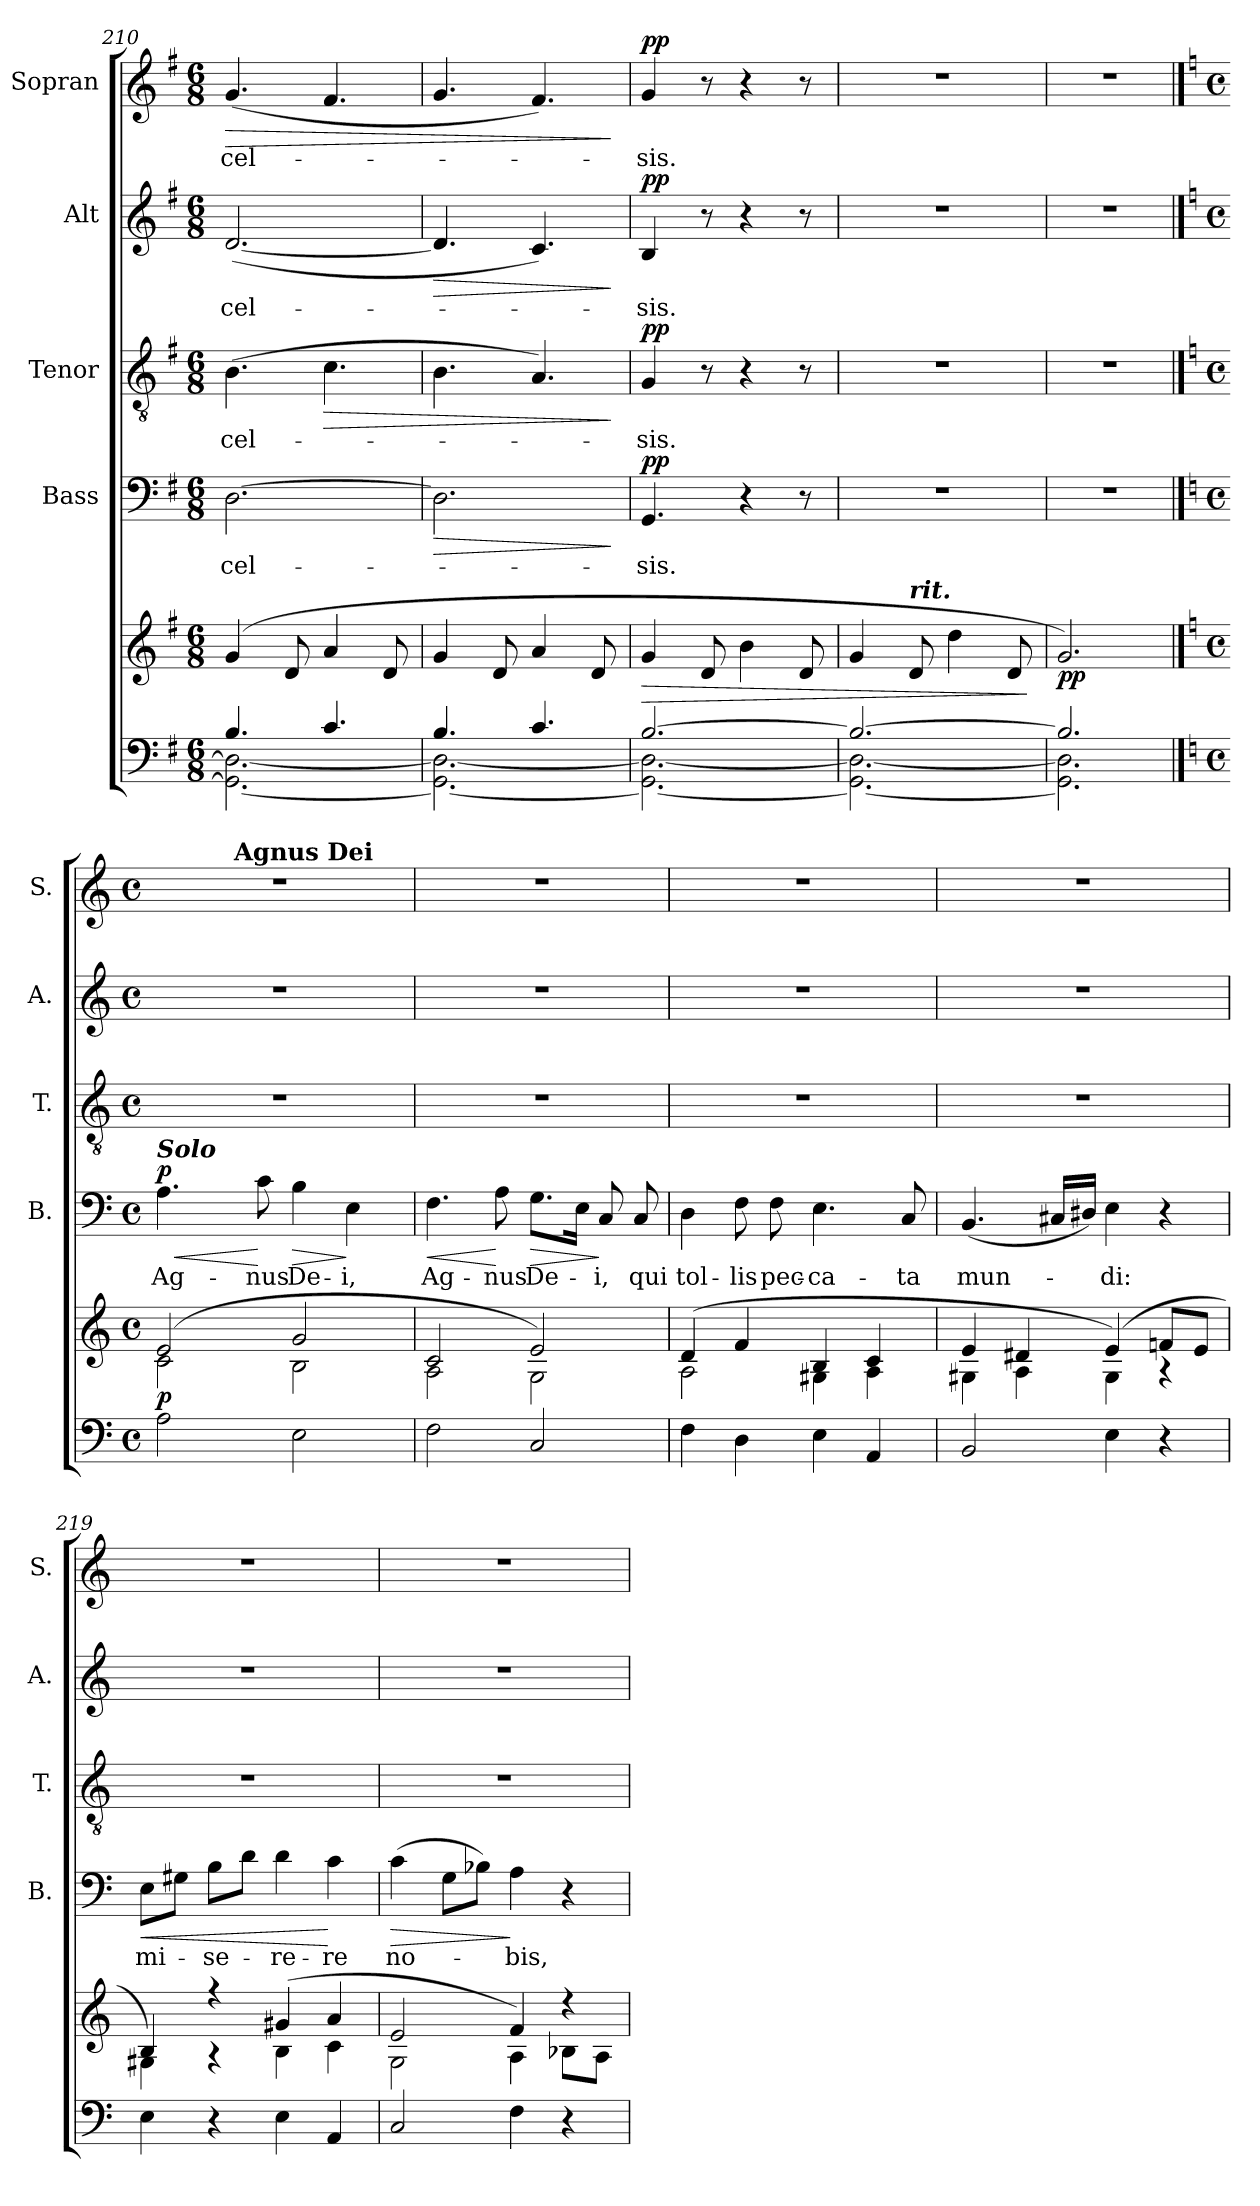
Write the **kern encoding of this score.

**kern	**kern	**dynam	**kern	**text	**dynam	**kern	**text	**dynam	**kern	**text	**dynam	**kern	**text	**dynam
*part5	*part5	*part5	*part4	*part4	*part4	*part3	*part3	*part3	*part2	*part2	*part2	*part1	*part1	*part1
*staff6	*staff5	*staff5/6	*staff4	*staff4	*staff4	*staff3	*staff3	*staff3	*staff2	*staff2	*staff2	*staff1	*staff1	*staff1
*	*	*	*I"Bass	*	*	*I"Tenor	*	*	*I"Alt	*	*	*I"Sopran	*	*
*	*	*	*I'B.	*	*	*I'T.	*	*	*I'A.	*	*	*I'S.	*	*
*clefF4	*clefG2	*	*clefF4	*	*	*clefGv2	*	*	*clefG2	*	*	*clefG2	*	*
*k[f#]	*k[f#]	*	*k[f#]	*	*	*k[f#]	*	*	*k[f#]	*	*	*k[f#]	*	*
*G:	*G:	*	*G:	*	*	*G:	*	*	*G:	*	*	*G:	*	*
*M6/8	*M6/8	*	*M6/8	*	*	*M6/8	*	*	*M6/8	*	*	*M6/8	*	*
=210	=210	=210	=210	=210	=210	=210	=210	=210	=210	=210	=210	=210	=210	=210
*^	*	*	*	*	*	*	*	*	*	*	*	*	*	*
!	!	!	!	!	!LO:LY:b	!	!	!LO:LY:b	!	!	!LO:LY:b	!	!	!LO:LY:b	!LO:HP:b
4.B/	2.GG\_ 2.D\_	(4g/	.	[2.D\	-cel-	.	(>4.B\	-cel-	.	(<[2.d/	-cel-	.	(<4.g/	-cel-	>
.	.	8d/	.	.	.	.	.	.	.	.	.	.	.	.	.
!	!	!	!	!	!	!	!	!	!LO:HP:b	!	!	!	!	!	!
4.c/	.	4a/	.	.	.	.	4.c\	.	>	.	.	.	4.f#/	.	.
.	.	8d/	.	.	.	.	.	.	.	.	.	.	.	.	.
=211	=211	=211	=211	=211	=211	=211	=211	=211	=211	=211	=211	=211	=211	=211	=211
!	!	!	!	!	!	!LO:HP:b	!	!	!	!	!	!LO:HP:b	!	!	!
4.B/	2.GG\_ 2.D\_	4g/	.	2.D\]	.	>	4.B\	.	.	4.d/]	.	>	4.g/	.	.
.	.	8d/	.	.	.	.	.	.	.	.	.	.	.	.	.
4.c/	.	4a/	.	.	.	.	4.A/)	.	.	4.c/)	.	.	4.f#/)	.	.
.	.	8d/	.	.	.	.	.	.	.	.	.	.	.	.	.
*v	*v	*	*	*	*	*	*	*	*	*	*	*	*	*	*
.	.	.	.	.	]	.	.	]	.	.	]	.	.	]
!!LO:PB:g=z
=212	=212	=212	=212	=212	=212	=212	=212	=212	=212	=212	=212	=212	=212	=212
*^	*	*	*	*	*	*	*	*	*	*	*	*	*	*
!	!	!	!LO:HP:b	!	!LO:LY:b	!LO:DY:a	!	!LO:LY:b	!LO:DY:a	!	!LO:LY:b	!LO:DY:a	!	!LO:LY:b	!LO:DY:a
[>2.B/	2.GG\_ 2.D\_	4g/	>	4.GG/	-sis.	pp	4G/	-sis.	pp	4B/	-sis.	pp	4g/	-sis.	pp
.	.	8d/	.	.	.	.	8r	.	.	8r	.	.	8r	.	.
.	.	4b\	.	4r	.	.	4r	.	.	4r	.	.	4r	.	.
.	.	8d/	.	8r	.	.	8r	.	.	8r	.	.	8r	.	.
=213	=213	=213	=213	=213	=213	=213	=213	=213	=213	=213	=213	=213	=213	=213	=213
2.B/_	2.GG\_ 2.D\_	4g/	.	2.r	.	.	2.r	.	.	2.r	.	.	2.r	.	.
!	!	!LO:TX:a:Bi:t=rit.	!	!	!	!	!	!	!	!	!	!	!	!	!
.	.	8d/	.	.	.	.	.	.	.	.	.	.	.	.	.
.	.	4dd\	.	.	.	.	.	.	.	.	.	.	.	.	.
.	.	8d/	.	.	.	.	.	.	.	.	.	.	.	.	.
*v	*v	*	*	*	*	*	*	*	*	*	*	*	*	*	*
.	.	]	.	.	.	.	.	.	.	.	.	.	.	.
=214	=214	=214	=214	=214	=214	=214	=214	=214	=214	=214	=214	=214	=214	=214
*^	*	*	*	*	*	*	*	*	*	*	*	*	*	*
!	!	!	!LO:DY:b	!	!	!	!	!	!	!	!	!	!	!	!
2.B/]	2.GG\] 2.D\]	2.g/)	pp	2.r	.	.	2.r	.	.	2.r	.	.	2.r	.	.
*v	*v	*	*	*	*	*	*	*	*	*	*	*	*	*	*
==215	==215	==215	==215	==215	==215	==215	==215	==215	==215	==215	==215	==215	==215	==215
*k[]	*k[]	*	*k[]	*	*	*k[]	*	*	*k[]	*	*	*k[]	*	*
*C:	*C:	*	*C:	*	*	*C:	*	*	*C:	*	*	*C:	*	*
*M4/4	*M4/4	*	*M4/4	*	*	*M4/4	*	*	*M4/4	*	*	*M4/4	*	*
*met(c)	*met(c)	*	*met(c)	*	*	*met(c)	*	*	*met(c)	*	*	*met(c)	*	*
*^	*^	*	*	*	*	*	*	*	*	*	*	*	*	*
!	!	!	!	!	!	!	!	!	!	!	!	!	!	!LO:TX:a:Bi:t=Adagio non troppo	!	!
!	!	!	!	!	!LO:TX:a:Bi:t=Solo	!	!	!	!	!	!	!	!	!	!	!
!LO:TX:b:Bi:t=Ped.	!	!	!	!	!	!	!	!	!	!	!	!	!	!	!	!
!	!	!	!	!LO:DY:b	!	!LO:LY:b	!LO:HP:b	!	!	!	!	!	!	!	!	!
!	!	!	!	!	!	!	!LO:DY:n=1:a	!	!	!	!	!	!	!	!	!
*v	*v	*	*	*	*	*	*	*	*	*	*	*	*	*^	*	*
2A\	(2e/	2c\	p	4.A\	Ag-	< p	1r	.	.	1r	.	.	1r	4ryy	.	.
.	.	.	.	.	.	.	.	.	.	.	.	.	.	16ryy	.	.
!	!	!	!	!	!	!	!	!	!	!	!	!	!	!LO:TX:a:B:t=Agnus Dei	!	!
.	.	.	.	.	.	.	.	.	.	.	.	.	.	2ryy	.	.
!	!	!	!	!	!LO:LY:b	!	!	!	!	!	!	!	!	!	!	!
.	.	.	.	8c\	-nus	[	.	.	.	.	.	.	.	.	.	.
!	!	!	!	!	!LO:LY:b	!LO:HP:b	!	!	!	!	!	!	!	!	!	!
2E\	2g/	2B\	.	4B\	De-	>	.	.	.	.	.	.	.	.	.	.
!	!	!	!	!	!LO:LY:b	!	!	!	!	!	!	!	!	!	!	!
.	.	.	.	4E\	-i,	]	.	.	.	.	.	.	.	.	.	.
.	.	.	.	.	.	.	.	.	.	.	.	.	.	8.ryy	.	.
=216	=216	=216	=216	=216	=216	=216	=216	=216	=216	=216	=216	=216	=216	=216	=216	=216
!	!	!	!	!	!LO:LY:b	!LO:HP:b	!	!	!	!	!	!	!	!	!	!
*	*	*	*	*	*	*	*	*	*	*	*	*	*v	*v	*	*
2F\	2c/	2A\	.	4.F\	Ag-	<	1r	.	.	1r	.	.	1r	.	.
!	!	!	!	!	!LO:LY:b	!	!	!	!	!	!	!	!	!	!
.	.	.	.	8A\	-nus	[	.	.	.	.	.	.	.	.	.
!	!	!	!	!	!LO:LY:b	!LO:HP:b	!	!	!	!	!	!	!	!	!
2C/	2e/)	2G\	.	8.G\L	De-	>	.	.	.	.	.	.	.	.	.
.	.	.	.	16E\Jk	.	.	.	.	.	.	.	.	.	.	.
!	!	!	!	!	!LO:LY:b	!	!	!	!	!	!	!	!	!	!
.	.	.	.	8C/	-i,	]	.	.	.	.	.	.	.	.	.
!	!	!	!	!	!LO:LY:b	!	!	!	!	!	!	!	!	!	!
.	.	.	.	8C/	qui	.	.	.	.	.	.	.	.	.	.
!!LO:PB:g=z
=217	=217	=217	=217	=217	=217	=217	=217	=217	=217	=217	=217	=217	=217	=217	=217
!	!	!	!	!	!LO:LY:b	!	!	!	!	!	!	!	!	!	!
4F\	(4d/	2A\	.	4D\	tol-	.	1r	.	.	1r	.	.	1r	.	.
!	!	!	!	!	!LO:LY:b	!	!	!	!	!	!	!	!	!	!
4D\	4f/	.	.	8F\	-lis	.	.	.	.	.	.	.	.	.	.
!	!	!	!	!	!LO:LY:b	!	!	!	!	!	!	!	!	!	!
.	.	.	.	8F\	pec-	.	.	.	.	.	.	.	.	.	.
!	!	!	!	!	!LO:LY:b	!	!	!	!	!	!	!	!	!	!
4E\	4B/	4G#X\	.	4.E\	-ca-	.	.	.	.	.	.	.	.	.	.
4AA/	4c/	4A\	.	.	.	.	.	.	.	.	.	.	.	.	.
!	!	!	!	!	!LO:LY:b	!	!	!	!	!	!	!	!	!	!
.	.	.	.	8C/	-ta	.	.	.	.	.	.	.	.	.	.
=218	=218	=218	=218	=218	=218	=218	=218	=218	=218	=218	=218	=218	=218	=218	=218
!	!	!	!	!	!LO:LY:b	!	!	!	!	!	!	!	!	!	!
2BB/	4e/	4G#X\	.	(4.BB/	mun-	.	1r	.	.	1r	.	.	1r	.	.
.	4d#X/	4A\	.	.	.	.	.	.	.	.	.	.	.	.	.
.	.	.	.	16C#X/LL	.	.	.	.	.	.	.	.	.	.	.
.	.	.	.	16D#X/JJ)	.	.	.	.	.	.	.	.	.	.	.
!	!	!	!	!	!LO:LY:b	!	!	!	!	!	!	!	!	!	!
4E\	(4e/)	4G#\	.	4E\	-di:	.	.	.	.	.	.	.	.	.	.
4r	8fn/L	4rA	.	4r	.	.	.	.	.	.	.	.	.	.	.
.	8e/J	.	.	.	.	.	.	.	.	.	.	.	.	.	.
=219	=219	=219	=219	=219	=219	=219	=219	=219	=219	=219	=219	=219	=219	=219	=219
!	!	!	!	!	!LO:LY:b	!LO:HP:b	!	!	!	!	!	!	!	!	!
4E\	4B/)	4G#X\	.	8E\L	mi-	<	1r	.	.	1r	.	.	1r	.	.
.	.	.	.	8G#X\J	.	.	.	.	.	.	.	.	.	.	.
!	!	!	!	!	!LO:LY:b	!	!	!	!	!	!	!	!	!	!
4r	4r	4r	.	8B\L	-se-	.	.	.	.	.	.	.	.	.	.
.	.	.	.	8d\J	.	.	.	.	.	.	.	.	.	.	.
!	!	!	!	!	!LO:LY:b	!	!	!	!	!	!	!	!	!	!
4E\	(4g#X/	4B\	.	4d\	-re-	.	.	.	.	.	.	.	.	.	.
!	!	!	!	!	!LO:LY:b	!	!	!	!	!	!	!	!	!	!
4AA/	4a/	4c\	.	4c\	-re	[	.	.	.	.	.	.	.	.	.
=220	=220	=220	=220	=220	=220	=220	=220	=220	=220	=220	=220	=220	=220	=220	=220
!	!	!	!	!	!LO:LY:b	!LO:HP:b	!	!	!	!	!	!	!	!	!
2C/	2e/	2G\	.	(>4c\	no-	>	1r	.	.	1r	.	.	1r	.	.
.	.	.	.	8G\L	.	.	.	.	.	.	.	.	.	.	.
.	.	.	.	8B-X\J)	.	.	.	.	.	.	.	.	.	.	.
!	!	!	!	!	!LO:LY:b	!	!	!	!	!	!	!	!	!	!
4F\	4f/)	4A\	.	4A\	-bis,	]	.	.	.	.	.	.	.	.	.
4r	4r	8B-X\L	.	4r	.	.	.	.	.	.	.	.	.	.	.
.	.	8A\J	.	.	.	.	.	.	.	.	.	.	.	.	.
*	*v	*v	*	*	*	*	*	*	*	*	*	*	*	*	*
=	=	=	=	=	=	=	=	=	=	=	=	=	=	=
*-	*-	*-	*-	*-	*-	*-	*-	*-	*-	*-	*-	*-	*-	*-
